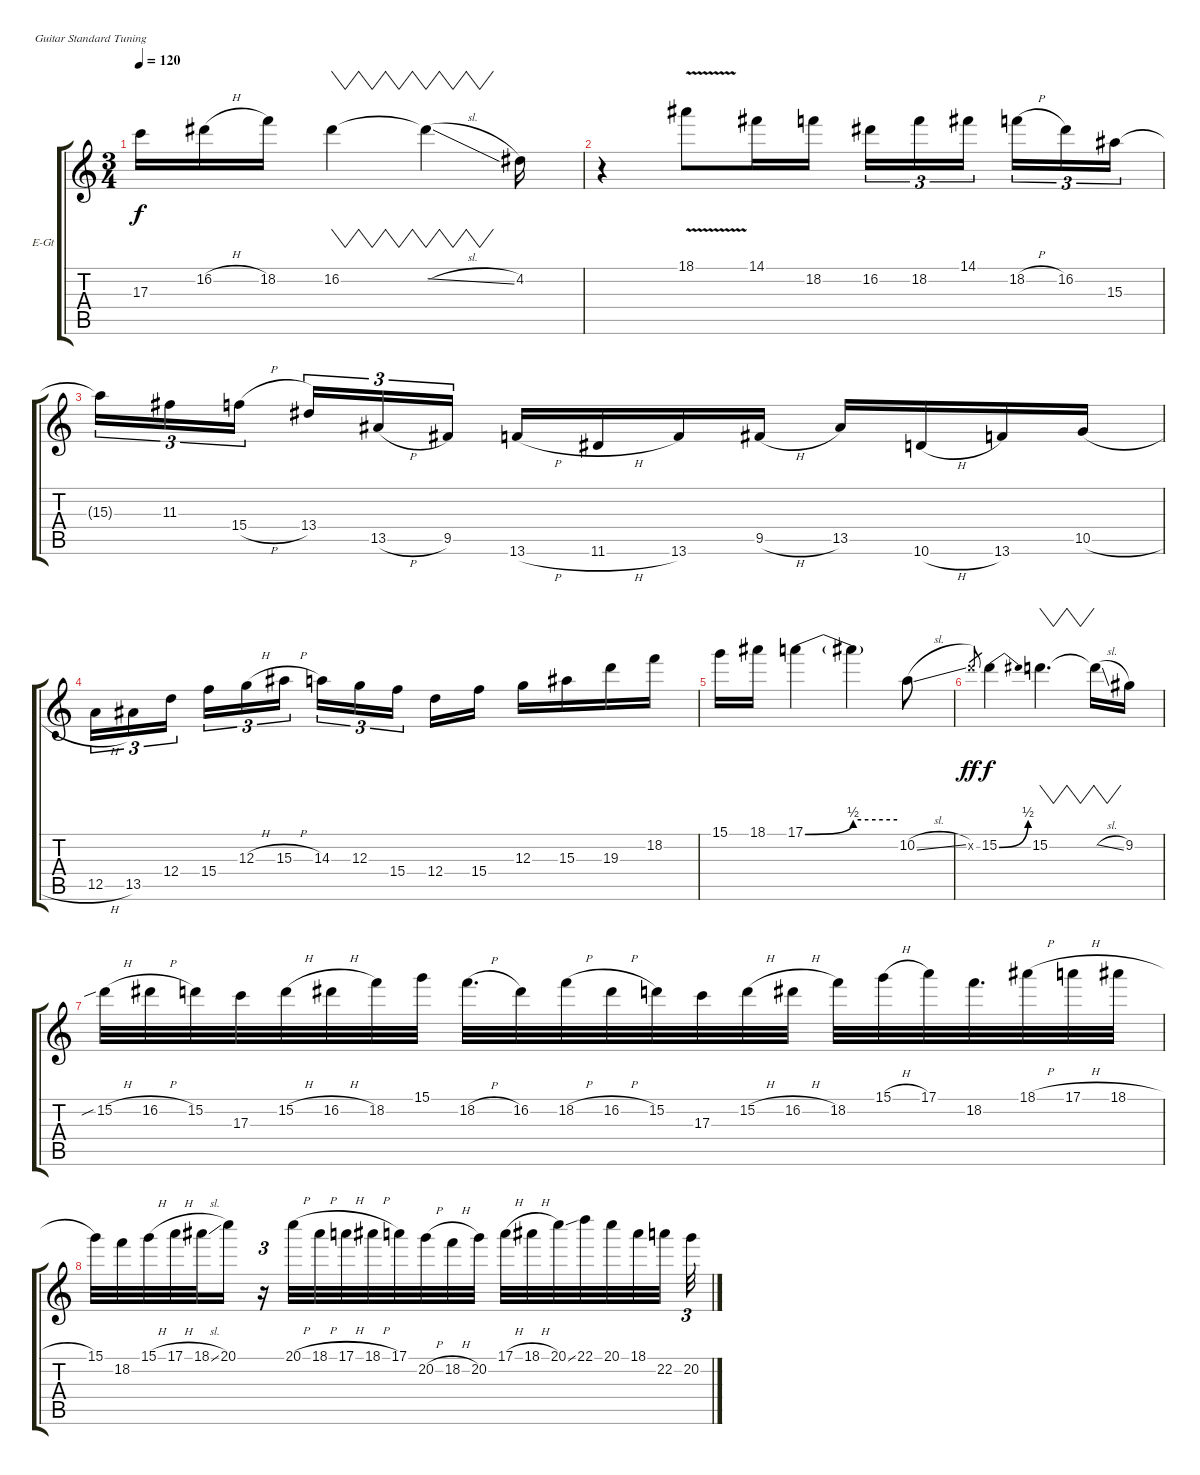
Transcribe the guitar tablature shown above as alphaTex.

\bracketExtendMode groupsimilarinstruments
\firstSystemTrackNameOrientation horizontal
\otherSystemsTrackNameOrientation horizontal
\track ("Lead Guitar" "E-Gt") {instrument overdrivenguitar}
\staff {score tabs}
\tuning (E4 B3 G3 D3 A2 E2)
\ts (3 4)
\tempo 120
\clef g2
\ks c
17.3.16{dy f} 16.2{h}.16 18.2.16 16.2.4{vw} 16.2{sl t}.4{vw} 4.2.16 |
r.4 18.1{v}.8 14.1.16 18.2.16 16.2.16{tu (3 2)} 18.2.16{tu (3 2)} 14.1.16{tu (3 2)} 18.2{h}.16{tu (3 2)} 16.2.16{tu (3 2)} 15.3.16{tu (3 2)} |
15.3{t}.16{tu (3 2)} 11.3.16{tu (3 2)} 15.4{h}.16{tu (3 2)} 13.4.16{tu (3 2)} 13.5{h}.16{tu (3 2)} 9.5.16{tu (3 2)} 13.6{h}.16 11.6{h}.16 13.6.16 9.5{h}.16 13.5.16 10.6{h}.16 13.6.16 10.5{h}.16 |
12.5{h}.16{tu (3 2)} 13.5.16{tu (3 2)} 12.4.16{tu (3 2)} 15.4.16{tu (3 2)} 12.3{h}.16{tu (3 2)} 15.3{h}.16{tu (3 2)} 14.3.16{tu (3 2)} 12.3.16{tu (3 2)} 15.4.16{tu (3 2)} 12.4.16 15.4.16 12.3.16 15.3.16 19.3.16 18.2.16 |
15.1.16 18.1.16 17.1{be (bend 0 0 60 2)}.4 17.1{be (hold 0 2 60 2) t}.4 10.2{sl}.8 |
15.2{x}.8{gr dy ff} 15.2{be (bend 0 0 60 2)}.4{dy f} 15.2.4{vw d} 15.2{sl t}.16{vw} 9.2.16 |
15.2{sib h}.32 16.2{h}.32 15.2.32 17.3.32 15.2{h}.32 16.2{h}.32 18.2.32 15.1.32 18.2{h}.32{d} 16.2.32 18.2{h}.32 16.2{h}.32 15.2.32 17.3.32 15.2{h}.32 16.2{h}.32 18.2.32 15.1{h}.32 17.1.32 18.2.32{d} 18.1{h}.32 17.1{h}.32 18.1{h}.32 |
15.1.32 18.2.32 15.1{h}.32 17.1{h}.32 18.1{sl}.32 20.1.16 r.16{tu (3 2)} 20.1{h}.32 18.1{h}.32 17.1{h}.32 18.1{h}.32 17.1.32 20.2{h}.32 18.2{h}.32 20.2.32 17.1{h}.32 18.1{h}.32 20.1{ss}.32 22.1.32 20.1.32 18.1.32 22.2.32 20.2.32{tu (3 2)}
